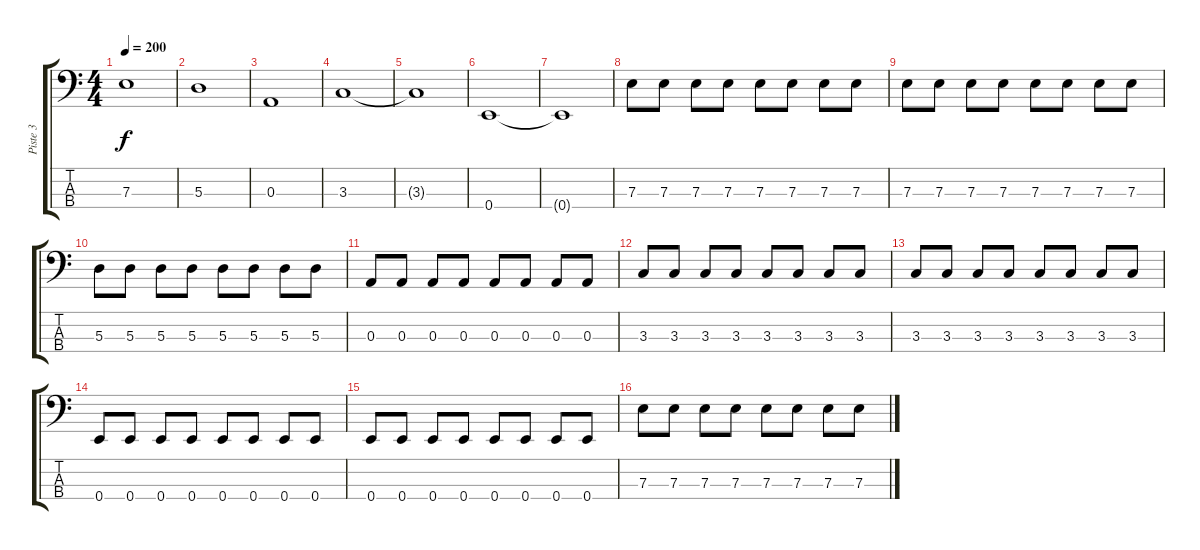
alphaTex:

\track ("Piste 3" "Piste 3") {instrument electricbasspick}
\staff {score tabs}
\tuning (G2 D2 A1 E1) {hide}
\ts (4 4)
\tempo 200
\clef f4
\ks c
7.3{t}.1{dy f} |
5.3.1 |
0.3.1 |
3.3.1 |
3.3{t}.1 |
0.4.1 |
0.4{t}.1 |
7.3.8 7.3.8 7.3.8 7.3.8 7.3.8 7.3.8 7.3.8 7.3.8 |
7.3.8 7.3.8 7.3.8 7.3.8 7.3.8 7.3.8 7.3.8 7.3.8 |
5.3.8 5.3.8 5.3.8 5.3.8 5.3.8 5.3.8 5.3.8 5.3.8 |
0.3.8 0.3.8 0.3.8 0.3.8 0.3.8 0.3.8 0.3.8 0.3.8 |
3.3.8 3.3.8 3.3.8 3.3.8 3.3.8 3.3.8 3.3.8 3.3.8 |
3.3.8 3.3.8 3.3.8 3.3.8 3.3.8 3.3.8 3.3.8 3.3.8 |
0.4.8 0.4.8 0.4.8 0.4.8 0.4.8 0.4.8 0.4.8 0.4.8 |
0.4.8 0.4.8 0.4.8 0.4.8 0.4.8 0.4.8 0.4.8 0.4.8 |
7.3.8 7.3.8 7.3.8 7.3.8 7.3.8 7.3.8 7.3.8 7.3.8
